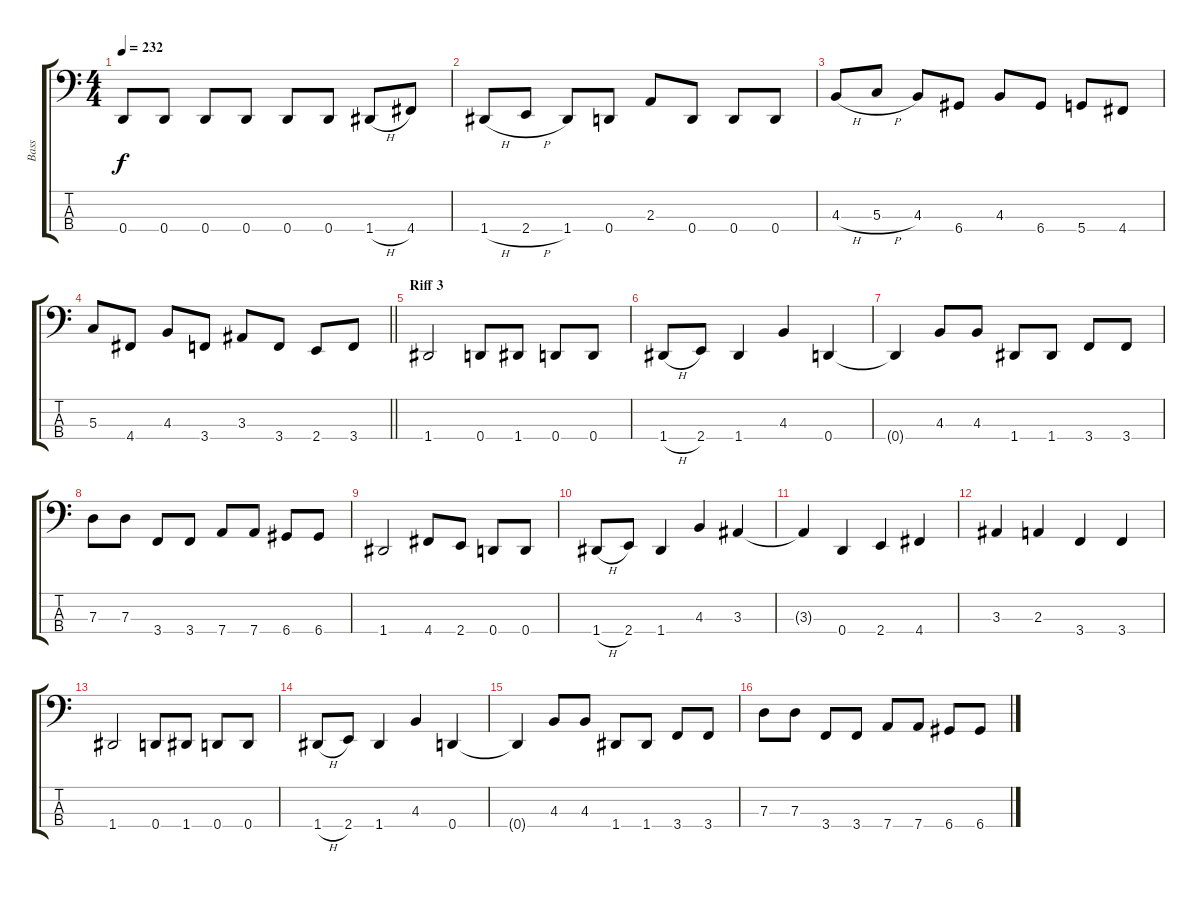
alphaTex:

\track ("Bass" "Bass") {instrument electricbassfinger}
\staff {score tabs}
\tuning (F2 C2 G1 D1) {hide}
\ts (4 4)
\tempo 232
\clef f4
\ks c
0.4.8{dy f} 0.4.8 0.4.8 0.4.8 0.4.8 0.4.8 1.4{h}.8 4.4.8 |
1.4{h}.8 2.4{h}.8 1.4.8 0.4.8 2.3.8 0.4.8 0.4.8 0.4.8 |
4.3{h}.8 5.3{h}.8 4.3.8 6.4.8 4.3.8 6.4.8 5.4.8 4.4.8 |
\barLineRight lightlight
5.3.8 4.4.8 4.3.8 3.4.8 3.3.8 3.4.8 2.4.8 3.4.8 |
\section ("" "Riff 3")
1.4.2 0.4.8 1.4.8 0.4.8 0.4.8 |
1.4{h}.8 2.4.8 1.4.4 4.3.4 0.4.4 |
0.4{t}.4 4.3.8 4.3.8 1.4.8 1.4.8 3.4.8 3.4.8 |
7.3.8 7.3.8 3.4.8 3.4.8 7.4.8 7.4.8 6.4.8 6.4.8 |
1.4.2 4.4.8 2.4.8 0.4.8 0.4.8 |
1.4{h}.8 2.4.8 1.4.4 4.3.4 3.3.4 |
3.3{t}.4 0.4.4 2.4.4 4.4.4 |
3.3.4 2.3.4 3.4.4 3.4.4 |
1.4.2 0.4.8 1.4.8 0.4.8 0.4.8 |
1.4{h}.8 2.4.8 1.4.4 4.3.4 0.4.4 |
0.4{t}.4 4.3.8 4.3.8 1.4.8 1.4.8 3.4.8 3.4.8 |
7.3.8 7.3.8 3.4.8 3.4.8 7.4.8 7.4.8 6.4.8 6.4.8
